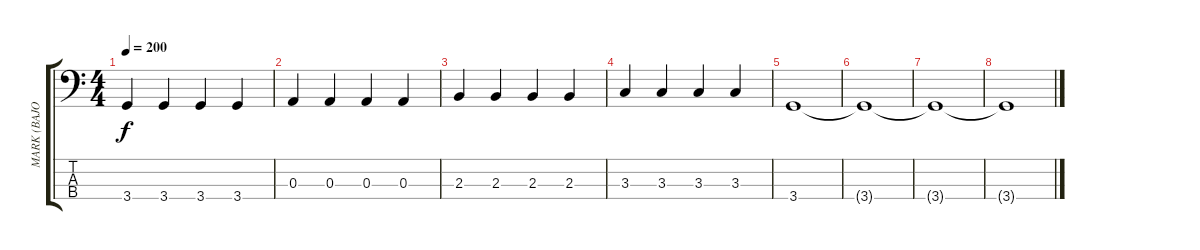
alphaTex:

\track ("MARK (BAJO]" "MARK (BAJO") {instrument electricbassfinger}
\staff {score tabs}
\tuning (G2 D2 A1 E1) {hide}
\ts (4 4)
\tempo 200
\clef f4
\ks c
3.4.4{dy f} 3.4.4 3.4.4 3.4.4 |
0.3.4 0.3.4 0.3.4 0.3.4 |
2.3.4 2.3.4 2.3.4 2.3.4 |
3.3.4 3.3.4 3.3.4 3.3.4 |
3.4.1 |
3.4{t}.1 |
3.4{t}.1 |
3.4{t}.1
